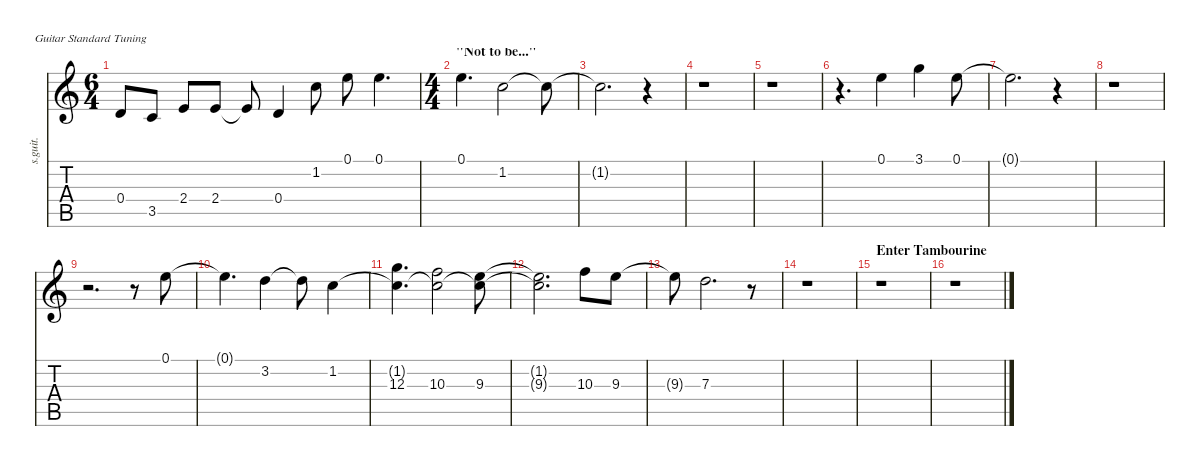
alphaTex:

\defaultSystemsLayout 4
\hideDynamics
\bracketExtendMode nobrackets
\track ("Mike Kinsella (Vocals)" "s.guit.") {instrument oboe}
\staff {score tabs}
\tuning (E4 B3 G3 D3 A2 E2)
\displaytranspose 12
\ts (6 4)
\tempo (144 hide)
\clef g2
\ks c
0.4{t}.8{lyrics (0 "") lyrics (1 "") lyrics (2 "") lyrics (3 "") lyrics (4 "") dy f} 3.5.8{lyrics (0 "") lyrics (1 "") lyrics (2 "") lyrics (3 "") lyrics (4 "")} 2.4.8{lyrics (0 "") lyrics (1 "") lyrics (2 "") lyrics (3 "") lyrics (4 "")} 2.4.8{lyrics (0 "") lyrics (1 "") lyrics (2 "") lyrics (3 "") lyrics (4 "")} 2.4{t}.8{lyrics (0 "") lyrics (1 "") lyrics (2 "") lyrics (3 "") lyrics (4 "")} 0.4.4{lyrics (0 "") lyrics (1 "") lyrics (2 "") lyrics (3 "") lyrics (4 "")} 1.2.8{lyrics (0 "") lyrics (1 "") lyrics (2 "") lyrics (3 "") lyrics (4 "")} 0.1.8{lyrics (0 "") lyrics (1 "") lyrics (2 "") lyrics (3 "") lyrics (4 "")} 0.1.4{d lyrics (0 "") lyrics (1 "") lyrics (2 "") lyrics (3 "") lyrics (4 "")} |
\ts (4 4)
\beaming (8 2 2 2 2)
\section ("" "\"Not to be...\"")
0.1.4{d lyrics (0 "") lyrics (1 "") lyrics (2 "") lyrics (3 "") lyrics (4 "")} 1.2.2{lyrics (0 "") lyrics (1 "") lyrics (2 "") lyrics (3 "") lyrics (4 "")} 1.2{t}.8{lyrics (0 "") lyrics (1 "") lyrics (2 "") lyrics (3 "") lyrics (4 "")} |
1.2{t}.2{d lyrics (0 "") lyrics (1 "") lyrics (2 "") lyrics (3 "") lyrics (4 "")} r.4 |
r.1 |
r.1 |
r.4{d} 0.1.4{lyrics (0 "") lyrics (1 "") lyrics (2 "") lyrics (3 "") lyrics (4 "")} 3.1.4{lyrics (0 "") lyrics (1 "") lyrics (2 "") lyrics (3 "") lyrics (4 "")} 0.1.8{lyrics (0 "") lyrics (1 "") lyrics (2 "") lyrics (3 "") lyrics (4 "")} |
0.1{t}.2{d lyrics (0 "") lyrics (1 "") lyrics (2 "") lyrics (3 "") lyrics (4 "")} r.4 |
r.1 |
r.2{d} r.8 0.1.8{lyrics (0 "") lyrics (1 "") lyrics (2 "") lyrics (3 "") lyrics (4 "")} |
0.1{t}.4{d lyrics (0 "") lyrics (1 "") lyrics (2 "") lyrics (3 "") lyrics (4 "")} 3.2.4{lyrics (0 "") lyrics (1 "") lyrics (2 "") lyrics (3 "") lyrics (4 "")} 3.2{t}.8{lyrics (0 "") lyrics (1 "") lyrics (2 "") lyrics (3 "") lyrics (4 "")} 1.2.4{lyrics (0 "") lyrics (1 "") lyrics (2 "") lyrics (3 "") lyrics (4 "")} |
(1.2{t} 12.3).4{d lyrics (0 "") lyrics (1 "") lyrics (2 "") lyrics (3 "") lyrics (4 "")} (1.2{t} 10.3).2{lyrics (0 "") lyrics (1 "") lyrics (2 "") lyrics (3 "") lyrics (4 "")} (1.2{t} 9.3).8{lyrics (0 "") lyrics (1 "") lyrics (2 "") lyrics (3 "") lyrics (4 "")} |
(1.2{t} 9.3{t}).2{d lyrics (0 "") lyrics (1 "") lyrics (2 "") lyrics (3 "") lyrics (4 "")} 10.3.8{lyrics (0 "") lyrics (1 "") lyrics (2 "") lyrics (3 "") lyrics (4 "")} 9.3.8{lyrics (0 "") lyrics (1 "") lyrics (2 "") lyrics (3 "") lyrics (4 "")} |
9.3{t}.8{lyrics (0 "") lyrics (1 "") lyrics (2 "") lyrics (3 "") lyrics (4 "")} 7.3.2{d lyrics (0 "") lyrics (1 "") lyrics (2 "") lyrics (3 "") lyrics (4 "")} r.8 |
r.1 |
\section ("" "Enter Tambourine")
r.1 |
r.1
